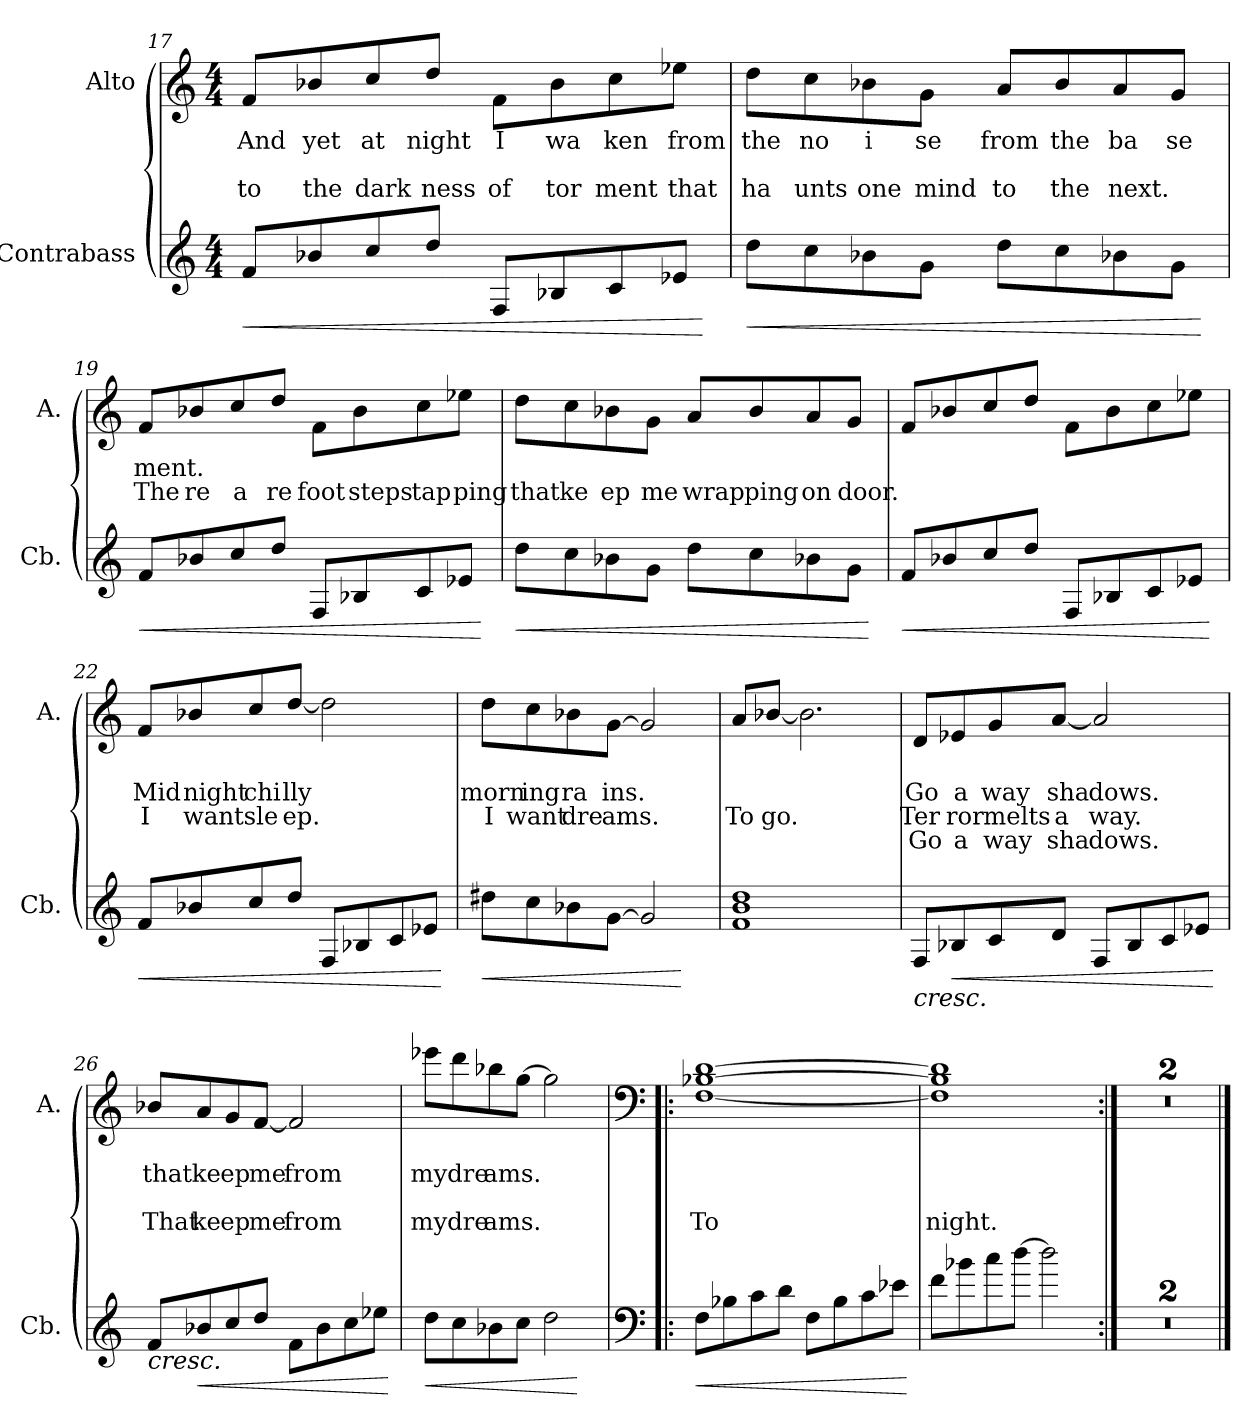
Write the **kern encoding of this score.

**kern	**dynam	**kern	**text	**text	**text	**text
*part2	*part2	*part1	*part1	*part1	*part1	*part1
*staff2	*staff2	*staff1	*staff1	*staff1	*staff1	*staff1
*I"Contrabass	*	*I"Alto	*	*	*	*
*I'Cb.	*	*I'A.	*	*	*	*
*clefG2	*	*clefG2	*	*	*	*
*ITrd7c12	*	*	*	*	*	*
*k[]	*	*k[]	*	*	*	*
*M4/4	*	*M4/4	*	*	*	*
=17	=17	=17	=17	=17	=17	=17
!	!LO:HP:b	!	!LO:LY:b	!	!LO:LY:b	!
8F/L	<	8f/L	And	.	to	.
!	!	!	!LO:LY:b	!	!LO:LY:b	!
8B-X/	.	8b-X/	yet	.	the	.
!	!	!	!LO:LY:b	!	!LO:LY:b	!
8c/	.	8cc/	at	.	dark	.
!	!	!	!LO:LY:b	!	!LO:LY:b	!
8d/J	.	8dd/J	night	.	ness	.
!	!	!	!LO:LY:b	!	!LO:LY:b	!
8FF/L	.	8f\L	I	.	of	.
!	!	!	!LO:LY:b	!	!LO:LY:b	!
8BB-X/	.	8b-\	wa	.	tor	.
!	!	!	!LO:LY:b	!	!LO:LY:b	!
8C/	.	8cc\	ken	.	ment	.
!	!	!	!LO:LY:b	!	!LO:LY:b	!
8E-X/J	.	8ee-X\J	from	.	that	.
.	[	.	.	.	.	.
!!LO:LB:g=z
=18	=18	=18	=18	=18	=18	=18
!	!LO:HP:b	!	!LO:LY:b	!	!LO:LY:b	!
8d\L	<	8dd\L	the	.	ha	.
!	!	!	!LO:LY:b	!	!LO:LY:b	!
8c\	.	8cc\	no	.	unts	.
!	!	!	!LO:LY:b	!	!LO:LY:b	!
8B-X\	.	8b-X\	i	.	one	.
!	!	!	!LO:LY:b	!	!LO:LY:b	!
8G\J	.	8g\J	se	.	mind	.
!	!	!	!LO:LY:b	!	!LO:LY:b	!
8d\L	.	8a/L	from	.	to	.
!	!	!	!LO:LY:b	!	!LO:LY:b	!
8c\	.	8b-/	the	.	the	.
!	!	!	!LO:LY:b	!	!LO:LY:b	!
8B-X\	.	8a/	ba	.	next.	.
!	!	!	!LO:LY:b	!	!	!
8G\J	.	8g/J	se	.	.	.
.	[	.	.	.	.	.
=19	=19	=19	=19	=19	=19	=19
!	!LO:HP:b	!	!LO:LY:b	!LO:LY:b	!	!
8F/L	<	8f/L	ment.	The	.	.
!	!	!	!	!LO:LY:b	!	!
8B-X/	.	8b-X/	.	re	.	.
!	!	!	!	!LO:LY:b	!	!
8c/	.	8cc/	.	a	.	.
!	!	!	!	!LO:LY:b	!	!
8d/J	.	8dd/J	.	re	.	.
!	!	!	!	!LO:LY:b	!	!
8FF/L	.	8f\L	.	foot	.	.
!	!	!	!	!LO:LY:b	!	!
8BB-X/	.	8b-\	.	steps	.	.
!	!	!	!	!LO:LY:b	!	!
8C/	.	8cc\	.	tap	.	.
!	!	!	!	!LO:LY:b	!	!
8E-X/J	.	8ee-X\J	.	ping	.	.
.	[	.	.	.	.	.
!!LO:LB:g=z
=20	=20	=20	=20	=20	=20	=20
!	!LO:HP:b	!	!	!LO:LY:b	!	!
8d\L	<	8dd\L	.	that	.	.
!	!	!	!	!LO:LY:b	!	!
8c\	.	8cc\	.	ke	.	.
!	!	!	!	!LO:LY:b	!	!
8B-X\	.	8b-X\	.	ep	.	.
!	!	!	!	!LO:LY:b	!	!
8G\J	.	8g\J	.	me	.	.
!	!	!	!	!LO:LY:b	!	!
8d\L	.	8a/L	.	wrap	.	.
!	!	!	!	!LO:LY:b	!	!
8c\	.	8b-/	.	ping	.	.
!	!	!	!	!LO:LY:b	!	!
8B-X\	.	8a/	.	on	.	.
!	!	!	!	!LO:LY:b	!	!
8G\J	.	8g/J	.	door.	.	.
.	[	.	.	.	.	.
=21	=21	=21	=21	=21	=21	=21
!	!LO:HP:b	!	!	!	!	!
8F/L	<	8f/L	.	.	.	.
8B-X/	.	8b-X/	.	.	.	.
8c/	.	8cc/	.	.	.	.
8d/J	.	8dd/J	.	.	.	.
8FF/L	.	8f\L	.	.	.	.
8BB-X/	.	8b-\	.	.	.	.
8C/	.	8cc\	.	.	.	.
8E-X/J	.	8ee-X\J	.	.	.	.
.	[	.	.	.	.	.
!!LO:LB:g=z
=22	=22	=22	=22	=22	=22	=22
!	!LO:HP:b	!	!	!LO:LY:b	!LO:LY:b	!
8F/L	<	8f/L	.	Mid	I	.
!	!	!	!	!LO:LY:b	!LO:LY:b	!
8B-X/	.	8b-X/	.	night	want	.
!	!	!	!	!LO:LY:b	!LO:LY:b	!
8c/	.	8cc/	.	chi	sle	.
!	!	!	!	!LO:LY:b	!LO:LY:b	!
8d/J	.	[8dd/J	.	lly	ep.	.
8FF/L	.	2dd\]	.	.	.	.
8BB-X/	.	.	.	.	.	.
8C/	.	.	.	.	.	.
8E-X/J	.	.	.	.	.	.
.	[	.	.	.	.	.
=23	=23	=23	=23	=23	=23	=23
!	!LO:HP:b	!	!	!LO:LY:b	!LO:LY:b	!
8d#X\L	<	8dd\L	.	morn	I	.
!	!	!	!	!LO:LY:b	!LO:LY:b	!
8c\	.	8cc\	.	ing	want	.
!	!	!	!	!LO:LY:b	!LO:LY:b	!
8B-X\	.	8b-X\	.	ra	dre	.
!	!	!	!	!LO:LY:b	!LO:LY:b	!
[8G\J	.	[8g\J	.	ins.	ams.	.
2G/]	.	2g/]	.	.	.	.
.	[	.	.	.	.	.
=24	=24	=24	=24	=24	=24	=24
!	!	!	!	!	!LO:LY:b	!
1F 1B 1d	.	8a/L	.	.	To	.
!	!	!	!	!	!LO:LY:b	!
.	.	[8b-X/J	.	.	go.	.
.	.	2.b-\]	.	.	.	.
!!LO:PB:g=z
=25	=25	=25	=25	=25	=25	=25
!	!LO:HP:b	!	!	!LO:LY:b	!LO:LY:b	!LO:LY:b
8FF/L	<	8d/L	.	Go	Ter	Go
!	!LO:HP:b	!	!	!LO:LY:b	!LO:LY:b	!LO:LY:b
8BB-X/	<	8e-X/	.	a	ror	a
!	!	!	!	!LO:LY:b	!LO:LY:b	!LO:LY:b
8C/	.	8g/	.	way	melts	way
!	!	!	!	!LO:LY:b	!LO:LY:b	!LO:LY:b
8D/J	.	[8a/J	.	sha	a	sha
!	!	!	!	!LO:LY:b	!LO:LY:b	!LO:LY:b
8FF/L	.	2a/]	.	dows.	way.	dows.
8BB-/	.	.	.	.	.	.
8C/	.	.	.	.	.	.
8E-X/J	.	.	.	.	.	.
.	[ [	.	.	.	.	.
=26	=26	=26	=26	=26	=26	=26
!	!LO:HP:b	!	!	!LO:LY:b	!	!LO:LY:b
8F/L	<	8b-X/L	.	that	.	That
!	!LO:HP:b	!	!	!LO:LY:b	!	!LO:LY:b
8B-X/	<	8a/	.	ke	.	ke
!	!	!	!	!LO:LY:b	!	!LO:LY:b
8c/	.	8g/	.	ep	.	ep
!	!	!	!	!LO:LY:b	!	!LO:LY:b
8d/J	.	[8f/J	.	me	.	me
!	!	!	!	!LO:LY:b	!	!LO:LY:b
8F\L	.	2f/]	.	from	.	from
8B-\	.	.	.	.	.	.
8c\	.	.	.	.	.	.
8e-X\J	.	.	.	.	.	.
.	[ [	.	.	.	.	.
=27	=27	=27	=27	=27	=27	=27
!	!LO:HP:b	!	!	!LO:LY:b	!	!LO:LY:b
8d\L	<	8eee-X\L	.	my	.	my
!	!	!	!	!LO:LY:b	!	!LO:LY:b
8c\	.	8ddd\	.	dre	.	dre
!	!	!	!	!LO:LY:b	!	!LO:LY:b
8B-X\	.	8bb-X\	.	ams.	.	ams.
8c\J	.	[8gg\J	.	.	.	.
2d\	.	2gg\]	.	.	.	.
.	[	.	.	.	.	.
!!LO:LB:g=z
=28!|:	=28!|:	=28!|:	=28!|:	=28!|:	=28!|:	=28!|:
*clefF4	*	*clefF4	*	*	*	*
!	!LO:HP:b	!	!	!	!	!LO:LY:b
8FF\L	<	[1F [1B-X [1d	.	.	.	To
8BB-X\	.	.	.	.	.	.
8C\	.	.	.	.	.	.
8D\J	.	.	.	.	.	.
8FF\L	.	.	.	.	.	.
8BB-\	.	.	.	.	.	.
8C\	.	.	.	.	.	.
8E-X\J	.	.	.	.	.	.
.	[	.	.	.	.	.
=29	=29	=29	=29	=29	=29	=29
!	!	!	!	!	!	!LO:LY:b
8F\L	.	1F] 1B-] 1d]	.	.	.	night.
8B-X\	.	.	.	.	.	.
8c\	.	.	.	.	.	.
[8d\J	.	.	.	.	.	.
2d\]	.	.	.	.	.	.
=30:|!	=30:|!	=30:|!	=30:|!	=30:|!	=30:|!	=30:|!
1r	.	1r	.	.	.	.
=31	=31	=31	=31	=31	=31	=31
1r	.	1r	.	.	.	.
==	==	==	==	==	==	==
*-	*-	*-	*-	*-	*-	*-
